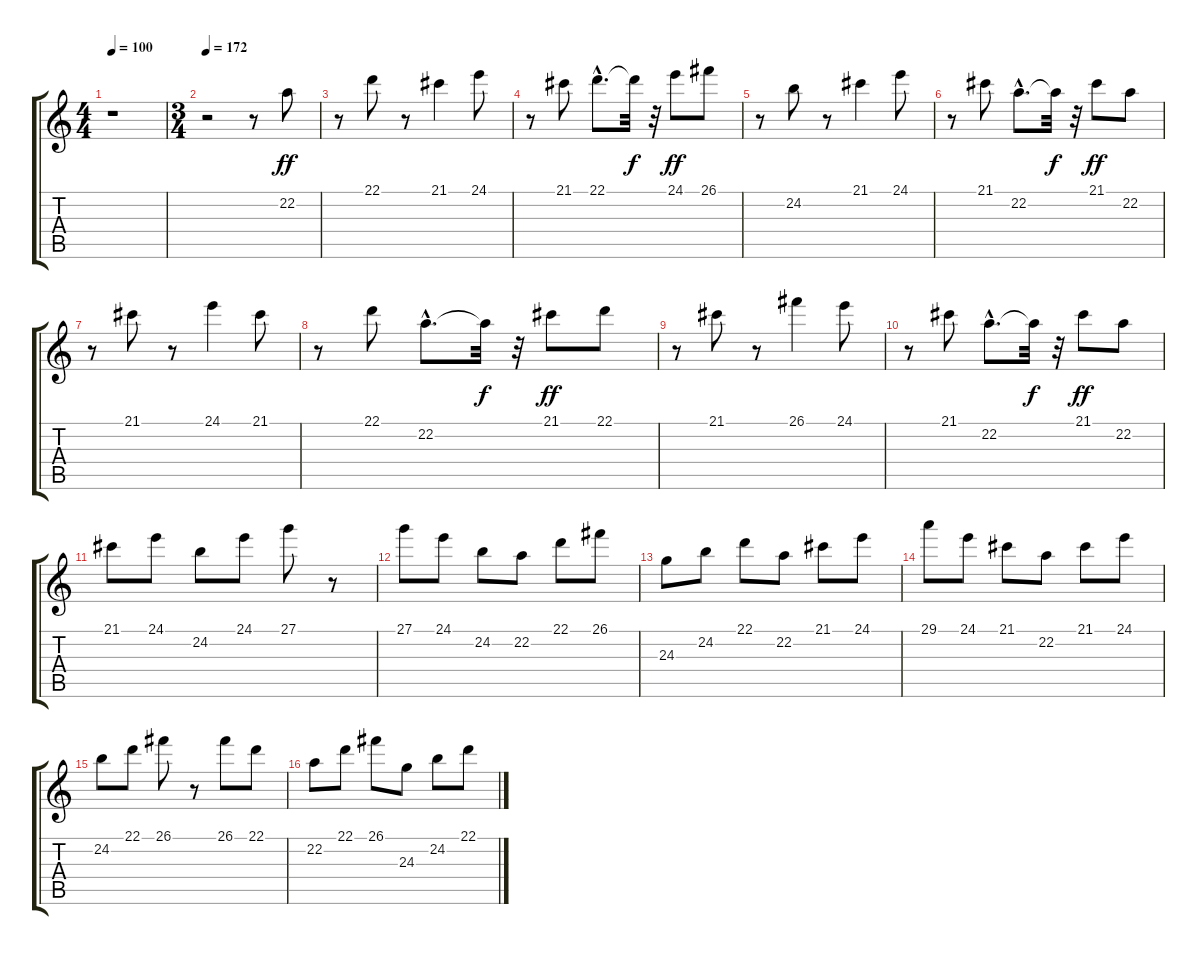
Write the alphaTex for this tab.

\track "" {instrument recorder}
\staff {score tabs}
\tuning (E4 B3 G3 D3 A2 E2) {hide}
\ts (4 4)
\tempo 100
\clef g2
\ks c
r.1{dy ff instrument recorder} |
\ts (3 4)
\tempo 172
r.2 r.8 22.2.8 |
r.8 22.1.8 r.8 21.1.4 24.1.8 |
r.8 21.1.8 22.1{hac}.8{d} 22.1{t}.32{dy f} r.32 24.1.8{dy ff} 26.1.8 |
r.8 24.2.8 r.8 21.1.4 24.1.8 |
r.8 21.1.8 22.2{hac}.8{d} 22.2{t}.32{dy f} r.32 21.1.8{dy ff} 22.2.8 |
r.8 21.1.8 r.8 24.1.4 21.1.8 |
r.8 22.1.8 22.2{hac}.8{d} 22.2{t}.32{dy f} r.32 21.1.8{dy ff} 22.1.8 |
r.8 21.1.8 r.8 26.1.4 24.1.8 |
r.8 21.1.8 22.2{hac}.8{d} 22.2{t}.32{dy f} r.32 21.1.8{dy ff} 22.2.8 |
21.1.8 24.1.8 24.2.8 24.1.8 27.1.8 r.8 |
27.1.8 24.1.8 24.2.8 22.2.8 22.1.8 26.1.8 |
24.3.8 24.2.8 22.1.8 22.2.8 21.1.8 24.1.8 |
29.1.8 24.1.8 21.1.8 22.2.8 21.1.8 24.1.8 |
24.2.8 22.1.8 26.1.8 r.8 26.1.8 22.1.8 |
22.2.8 22.1.8 26.1.8 24.3.8 24.2.8 22.1.8
